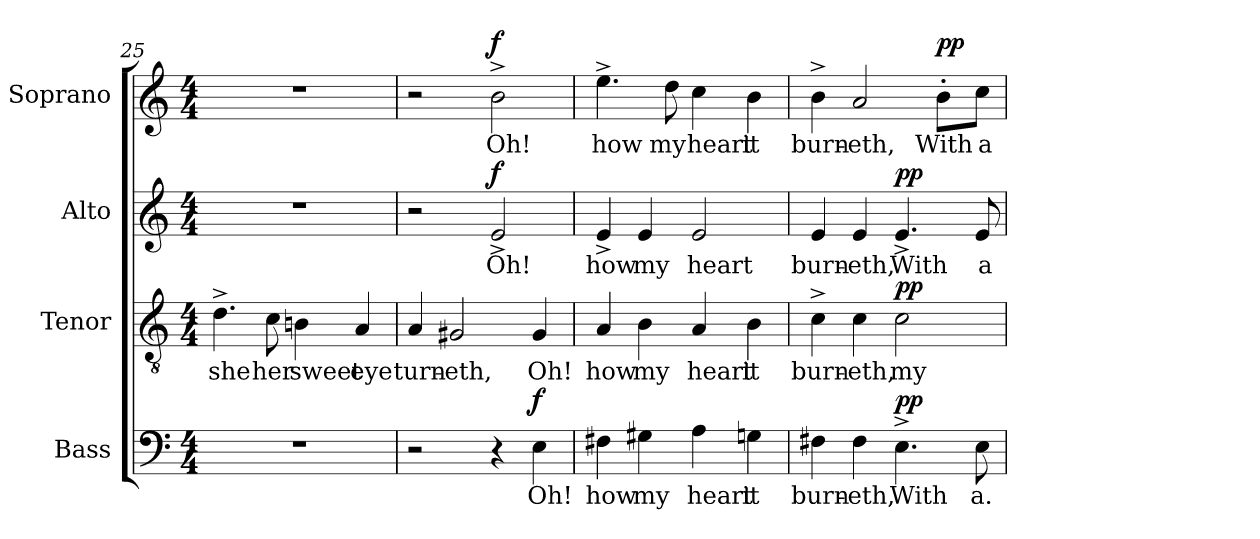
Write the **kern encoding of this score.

**kern	**text	**dynam	**kern	**text	**dynam	**kern	**text	**dynam	**kern	**text	**dynam
*part4	*part4	*part4	*part3	*part3	*part3	*part2	*part2	*part2	*part1	*part1	*part1
*staff4	*staff4	*staff4	*staff3	*staff3	*staff3	*staff2	*staff2	*staff2	*staff1	*staff1	*staff1
*I"Bass	*	*	*I"Tenor	*	*	*I"Alto	*	*	*I"Soprano	*	*
*I'B.	*	*	*I'T.	*	*	*I'A.	*	*	*I'S.	*	*
*clefF4	*	*	*clefGv2	*	*	*clefG2	*	*	*clefG2	*	*
*	*	*	*ITrd7c12	*	*	*	*	*	*	*	*
*k[]	*	*	*k[]	*	*	*k[]	*	*	*k[]	*	*
*C:	*	*	*C:	*	*	*C:	*	*	*C:	*	*
*M4/4	*	*	*M4/4	*	*	*M4/4	*	*	*M4/4	*	*
=25	=25	=25	=25	=25	=25	=25	=25	=25	=25	=25	=25
!	!	!	!	!LO:LY:b:color=#000000	!	!	!	!	!	!	!
1r	.	.	4.D^i\	she	.	1r	.	.	1r	.	.
!	!	!	!	!LO:LY:b:color=#000000	!	!	!	!	!	!	!
.	.	.	8Ci\	her	.	.	.	.	.	.	.
!	!	!	!	!LO:LY:b:color=#000000	!	!	!	!	!	!	!
.	.	.	4BBni\	sweet	.	.	.	.	.	.	.
!	!	!	!	!LO:LY:b:color=#000000	!	!	!	!	!	!	!
.	.	.	4AAi/	eye	.	.	.	.	.	.	.
=26	=26	=26	=26	=26	=26	=26	=26	=26	=26	=26	=26
!	!	!	!	!LO:LY:b:color=#000000	!	!	!	!	!	!	!
2r	.	.	4AAi/	turn-	.	2r	.	.	2r	.	.
!	!	!	!	!LO:LY:b:color=#000000	!	!	!	!	!	!	!
.	.	.	2GG#Xi/	-eth,	.	.	.	.	.	.	.
!	!	!	!	!	!	!	!LO:LY:b:color=#000000	!	!	!	!
!	!	!	!	!	!	!	!	!	!	!LO:LY:b:color=#000000	!
4r	.	.	.	.	.	2e^i/	Oh!	f	2b^i\	Oh!	f
!	!LO:LY:b:color=#000000	!	!	!	!	!	!	!	!	!	!
!	!	!	!	!LO:LY:b:color=#000000	!	!	!	!	!	!	!
4Ei\	Oh!	f	4GG#i/	Oh!	.	.	.	.	.	.	.
=27	=27	=27	=27	=27	=27	=27	=27	=27	=27	=27	=27
!	!LO:LY:b:color=#000000	!	!	!	!	!	!	!	!	!	!
!	!	!	!	!LO:LY:b:color=#000000	!	!	!	!	!	!	!
!	!	!	!	!	!	!	!LO:LY:b:color=#000000	!	!	!	!
!	!	!	!	!	!	!	!	!	!	!LO:LY:b:color=#000000	!
4F#Xi\	how	.	4AAi/	how	.	4e^i/	how	.	4.ee^i\	how	.
!	!LO:LY:b:color=#000000	!	!	!	!	!	!	!	!	!	!
!	!	!	!	!LO:LY:b:color=#000000	!	!	!	!	!	!	!
!	!	!	!	!	!	!	!LO:LY:b:color=#000000	!	!	!	!
4G#Xi\	my	.	4BBi\	my	.	4ei/	my	.	.	.	.
!	!	!	!	!	!	!	!	!	!	!LO:LY:b:color=#000000	!
.	.	.	.	.	.	.	.	.	8ddi\	my	.
!	!LO:LY:b:color=#000000	!	!	!	!	!	!	!	!	!	!
!	!	!	!	!LO:LY:b:color=#000000	!	!	!	!	!	!	!
!	!	!	!	!	!	!	!LO:LY:b:color=#000000	!	!	!	!
!	!	!	!	!	!	!	!	!	!	!LO:LY:b:color=#000000	!
4Ai\	heart	.	4AAi/	heart	.	2ei/	heart	.	4cci\	heart	.
!	!LO:LY:b:color=#000000	!	!	!	!	!	!	!	!	!	!
!	!	!	!	!LO:LY:b:color=#000000	!	!	!	!	!	!	!
!	!	!	!	!	!	!	!	!	!	!LO:LY:b:color=#000000	!
4Gni\	it	.	4BBi\	it	.	.	.	.	4bi\	it	.
=28	=28	=28	=28	=28	=28	=28	=28	=28	=28	=28	=28
!	!LO:LY:b:color=#000000	!	!	!	!	!	!	!	!	!	!
!	!	!	!	!LO:LY:b:color=#000000	!	!	!	!	!	!	!
!	!	!	!	!	!	!	!LO:LY:b:color=#000000	!	!	!	!
!	!	!	!	!	!	!	!	!	!	!LO:LY:b:color=#000000	!
4F#Xi\	burn-	.	4C^i\	burn-	.	4ei/	burn-	.	4b^i\	burn-	.
!	!LO:LY:b:color=#000000	!	!	!	!	!	!	!	!	!	!
!	!	!	!	!LO:LY:b:color=#000000	!	!	!	!	!	!	!
!	!	!	!	!	!	!	!LO:LY:b:color=#000000	!	!	!	!
!	!	!	!	!	!	!	!	!	!	!LO:LY:b:color=#000000	!
4F#i\	-eth,	.	4Ci\	-eth,	.	4ei/	-eth,	.	2ai/	-eth,	.
!	!LO:LY:b:color=#000000	!	!	!	!	!	!	!	!	!	!
!	!	!	!	!LO:LY:b:color=#000000	!	!	!	!	!	!	!
!	!	!	!	!	!	!	!LO:LY:b:color=#000000	!	!	!	!
4.E^i\	With	pp	2Ci\	my	pp	4.e^i/	With	pp	.	.	.
!	!	!	!	!	!	!	!	!	!	!LO:LY:b:color=#000000	!
.	.	.	.	.	.	.	.	.	8b'i\L	With	pp
!	!LO:LY:b:color=#000000	!	!	!	!	!	!	!	!	!	!
!	!	!	!	!	!	!	!LO:LY:b:color=#000000	!	!	!	!
!	!	!	!	!	!	!	!	!	!	!LO:LY:b:color=#000000	!
8Ei\	a.	.	.	.	.	8ei/	a	.	8cci\J	a	.
=	=	=	=	=	=	=	=	=	=	=	=
*-	*-	*-	*-	*-	*-	*-	*-	*-	*-	*-	*-
